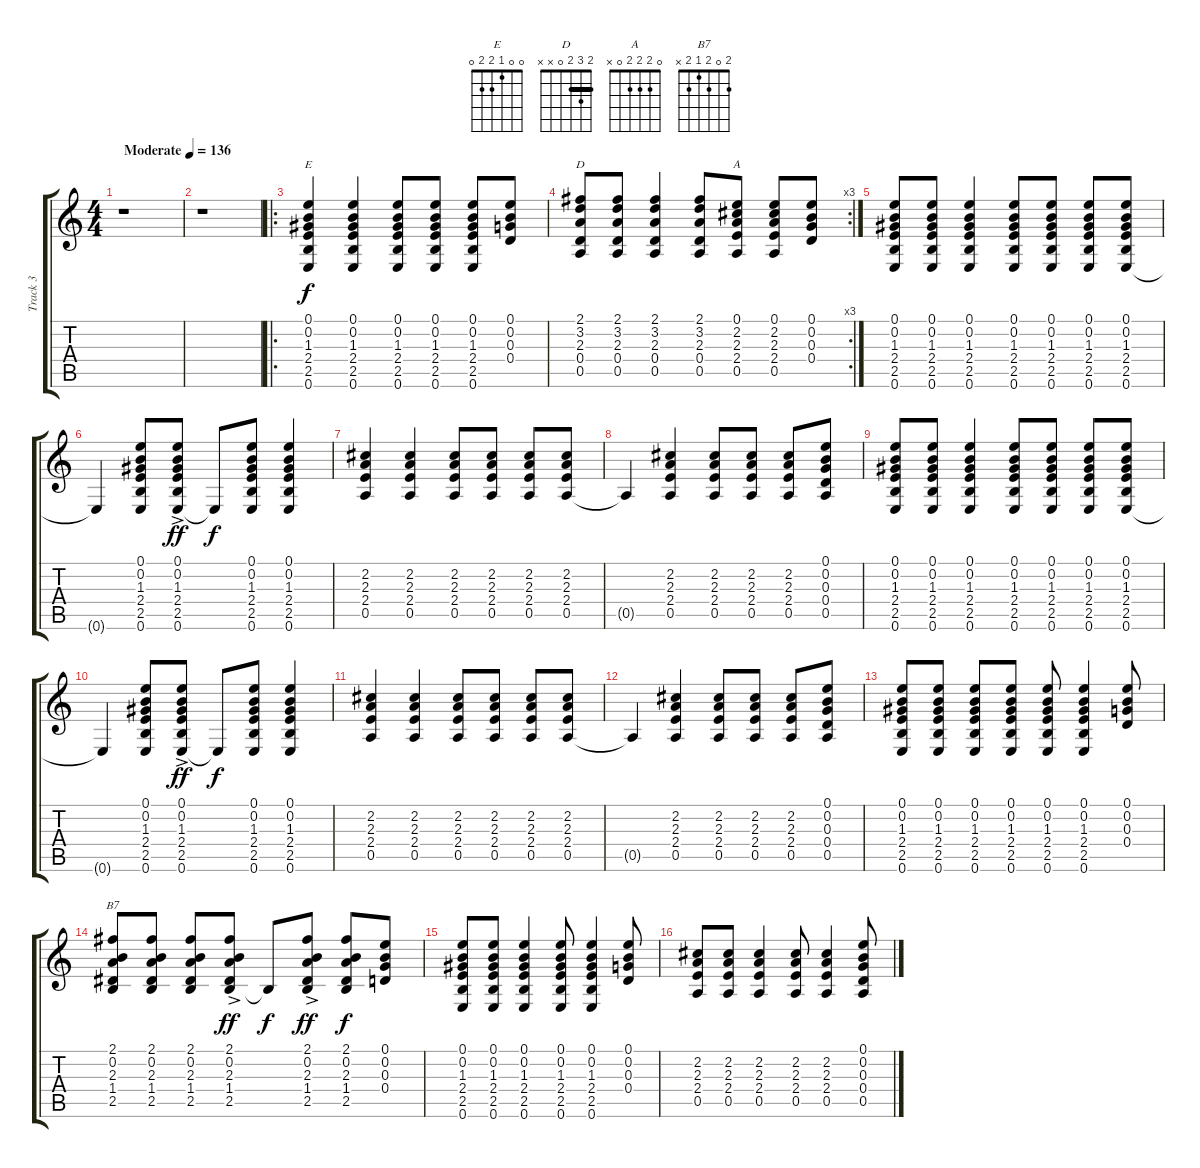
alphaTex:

\track ("Track 3" "Track 3") {instrument acousticguitarsteel}
\staff {score tabs}
\tuning (E4 B3 G3 D3 A2 E2) {hide}
\chord ("E" 0 0 1 2 2 0)
\chord ("D" 2 3 2 0 x x) {barre 2}
\chord ("A" 0 2 2 2 0 x)
\chord ("B7" 2 0 2 1 2 x)
\ts (4 4)
\tempo (136 "Moderate")
\clef g2
\ks c
r.1{dy f instrument acousticguitarsteel} |
r.1 |
\ro
(0.1 0.2 1.3 2.4 2.5 0.6).4{ch "E"} (0.1 0.2 1.3 2.4 2.5 0.6).4 (0.1 0.2 1.3 2.4 2.5 0.6).8 (0.1 0.2 1.3 2.4 2.5 0.6).8 (0.1 0.2 1.3 2.4 2.5 0.6).8 (0.1 0.2 0.3 0.4).8 |
\rc 3
(2.1 3.2 2.3 0.4 0.5).8{ch "D"} (2.1 3.2 2.3 0.4 0.5).8 (2.1 3.2 2.3 0.4 0.5).4 (2.1 3.2 2.3 0.4 0.5).8 (0.1 2.2 2.3 2.4 0.5).8{ch "A"} (0.1 2.2 2.3 2.4 0.5).8 (0.1 0.2 0.3 0.4).8 |
(0.1 0.2 1.3 2.4 2.5 0.6).8 (0.1 0.2 1.3 2.4 2.5 0.6).8 (0.1 0.2 1.3 2.4 2.5 0.6).4 (0.1 0.2 1.3 2.4 2.5 0.6).8 (0.1 0.2 1.3 2.4 2.5 0.6).8 (0.1 0.2 1.3 2.4 2.5 0.6).8 (0.1 0.2 1.3 2.4 2.5 0.6).8 |
0.6{t}.4 (0.1 0.2 1.3 2.4 2.5 0.6).8 (0.1 0.2 1.3 2.4 2.5 0.6{ac}).8{dy ff} 0.6{t}.8{dy f} (0.1 0.2 1.3 2.4 2.5 0.6).8 (0.1 0.2 1.3 2.4 2.5 0.6).4 |
(2.2 2.3 2.4 0.5).4 (2.2 2.3 2.4 0.5).4 (2.2 2.3 2.4 0.5).8 (2.2 2.3 2.4 0.5).8 (2.2 2.3 2.4 0.5).8 (2.2 2.3 2.4 0.5).8 |
0.5{t}.4 (2.2 2.3 2.4 0.5).4 (2.2 2.3 2.4 0.5).8 (2.2 2.3 2.4 0.5).8 (2.2 2.3 2.4 0.5).8 (0.1 0.2 0.3 0.4 0.5).8 |
(0.1 0.2 1.3 2.4 2.5 0.6).8 (0.1 0.2 1.3 2.4 2.5 0.6).8 (0.1 0.2 1.3 2.4 2.5 0.6).4 (0.1 0.2 1.3 2.4 2.5 0.6).8 (0.1 0.2 1.3 2.4 2.5 0.6).8 (0.1 0.2 1.3 2.4 2.5 0.6).8 (0.1 0.2 1.3 2.4 2.5 0.6).8 |
0.6{t}.4 (0.1 0.2 1.3 2.4 2.5 0.6).8 (0.1 0.2 1.3 2.4 2.5 0.6{ac}).8{dy ff} 0.6{t}.8{dy f} (0.1 0.2 1.3 2.4 2.5 0.6).8 (0.1 0.2 1.3 2.4 2.5 0.6).4 |
(2.2 2.3 2.4 0.5).4 (2.2 2.3 2.4 0.5).4 (2.2 2.3 2.4 0.5).8 (2.2 2.3 2.4 0.5).8 (2.2 2.3 2.4 0.5).8 (2.2 2.3 2.4 0.5).8 |
0.5{t}.4 (2.2 2.3 2.4 0.5).4 (2.2 2.3 2.4 0.5).8 (2.2 2.3 2.4 0.5).8 (2.2 2.3 2.4 0.5).8 (0.1 0.2 0.3 0.4 0.5).8 |
(0.1 0.2 1.3 2.4 2.5 0.6).8 (0.1 0.2 1.3 2.4 2.5 0.6).8 (0.1 0.2 1.3 2.4 2.5 0.6).8 (0.1 0.2 1.3 2.4 2.5 0.6).8 (0.1 0.2 1.3 2.4 2.5 0.6).8 (0.1 0.2 1.3 2.4 2.5 0.6).4 (0.1 0.2 0.3 0.4).8 |
(2.1 0.2 2.3 1.4 2.5).8{ch "B7"} (2.1 0.2 2.3 1.4 2.5).8 (2.1 0.2 2.3 1.4 2.5).8 (2.1 0.2 2.3 1.4 2.5{ac}).8{dy ff} 2.5{t}.8{dy f} (2.1 0.2 2.3 1.4 2.5{ac}).8{dy ff} (2.1 0.2 2.3 1.4 2.5).8{dy f} (0.1 0.2 0.3 0.4).8 |
(0.1 0.2 1.3 2.4 2.5 0.6).8 (0.1 0.2 1.3 2.4 2.5 0.6).8 (0.1 0.2 1.3 2.4 2.5 0.6).4 (0.1 0.2 1.3 2.4 2.5 0.6).8 (0.1 0.2 1.3 2.4 2.5 0.6).4 (0.1 0.2 0.3 0.4).8 |
(2.2 2.3 2.4 0.5).8 (2.2 2.3 2.4 0.5).8 (2.2 2.3 2.4 0.5).4 (2.2 2.3 2.4 0.5).8 (2.2 2.3 2.4 0.5).4 (0.1 0.2 0.3 0.4 0.5).8
